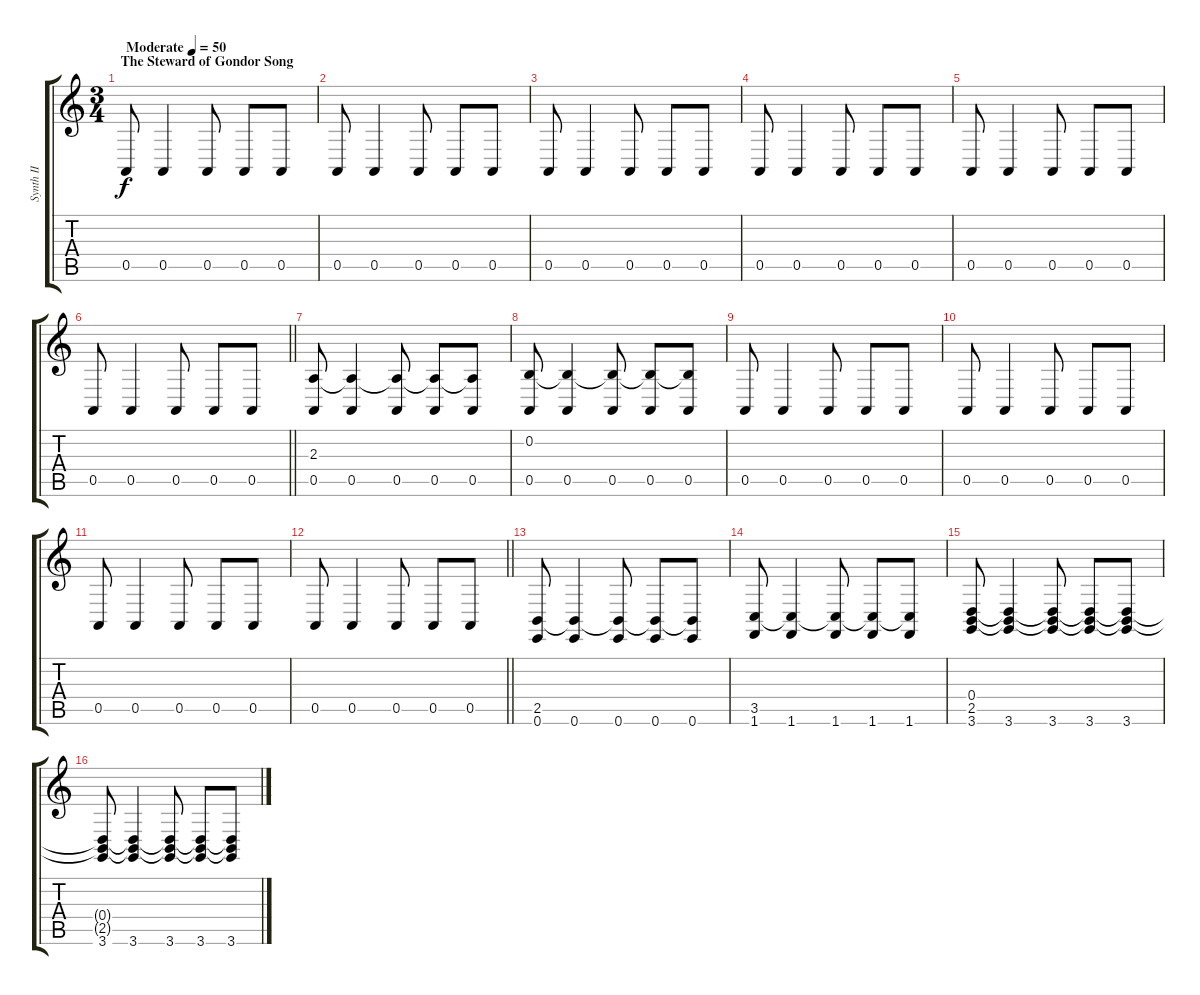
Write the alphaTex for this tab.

\track ("Synth II" "Synth II") {instrument stringensemble1}
\staff {score tabs}
\tuning (E4 B3 G3 D3 A2 E2) {hide}
\ts (3 4)
\section ("" "The Steward of Gondor Song")
\tempo (50 "Moderate")
\clef g2
\ks c
0.5.8{dy f instrument stringensemble1} 0.5.4 0.5.8 0.5.8 0.5.8 |
0.5.8 0.5.4 0.5.8 0.5.8 0.5.8 |
0.5.8 0.5.4 0.5.8 0.5.8 0.5.8 |
0.5.8 0.5.4 0.5.8 0.5.8 0.5.8 |
0.5.8 0.5.4 0.5.8 0.5.8 0.5.8 |
\barLineRight lightlight
0.5.8 0.5.4 0.5.8 0.5.8 0.5.8 |
(2.3 0.5).8 (2.3{t} 0.5).4 (2.3{t} 0.5).8 (2.3{t} 0.5).8 (2.3{t} 0.5).8 |
(0.2 0.5).8 (0.2{t} 0.5).4 (0.2{t} 0.5).8 (0.2{t} 0.5).8 (0.2{t} 0.5).8 |
0.5.8 0.5.4 0.5.8 0.5.8 0.5.8 |
0.5.8 0.5.4 0.5.8 0.5.8 0.5.8 |
0.5.8 0.5.4 0.5.8 0.5.8 0.5.8 |
\barLineRight lightlight
0.5.8 0.5.4 0.5.8 0.5.8 0.5.8 |
(2.5 0.6).8 (2.5{t} 0.6).4 (2.5{t} 0.6).8 (2.5{t} 0.6).8 (2.5{t} 0.6).8 |
(3.5 1.6).8 (3.5{t} 1.6).4 (3.5{t} 1.6).8 (3.5{t} 1.6).8 (3.5{t} 1.6).8 |
(0.4 2.5 3.6).8 (0.4{t} 2.5{t} 3.6).4 (0.4{t} 2.5{t} 3.6).8 (0.4{t} 2.5{t} 3.6).8 (0.4{t} 2.5{t} 3.6).8 |
(0.4{t} 2.5{t} 3.6).8 (0.4{t} 2.5{t} 3.6).4 (0.4{t} 2.5{t} 3.6).8 (0.4{t} 2.5{t} 3.6).8 (0.4{t} 2.5{t} 3.6).8
